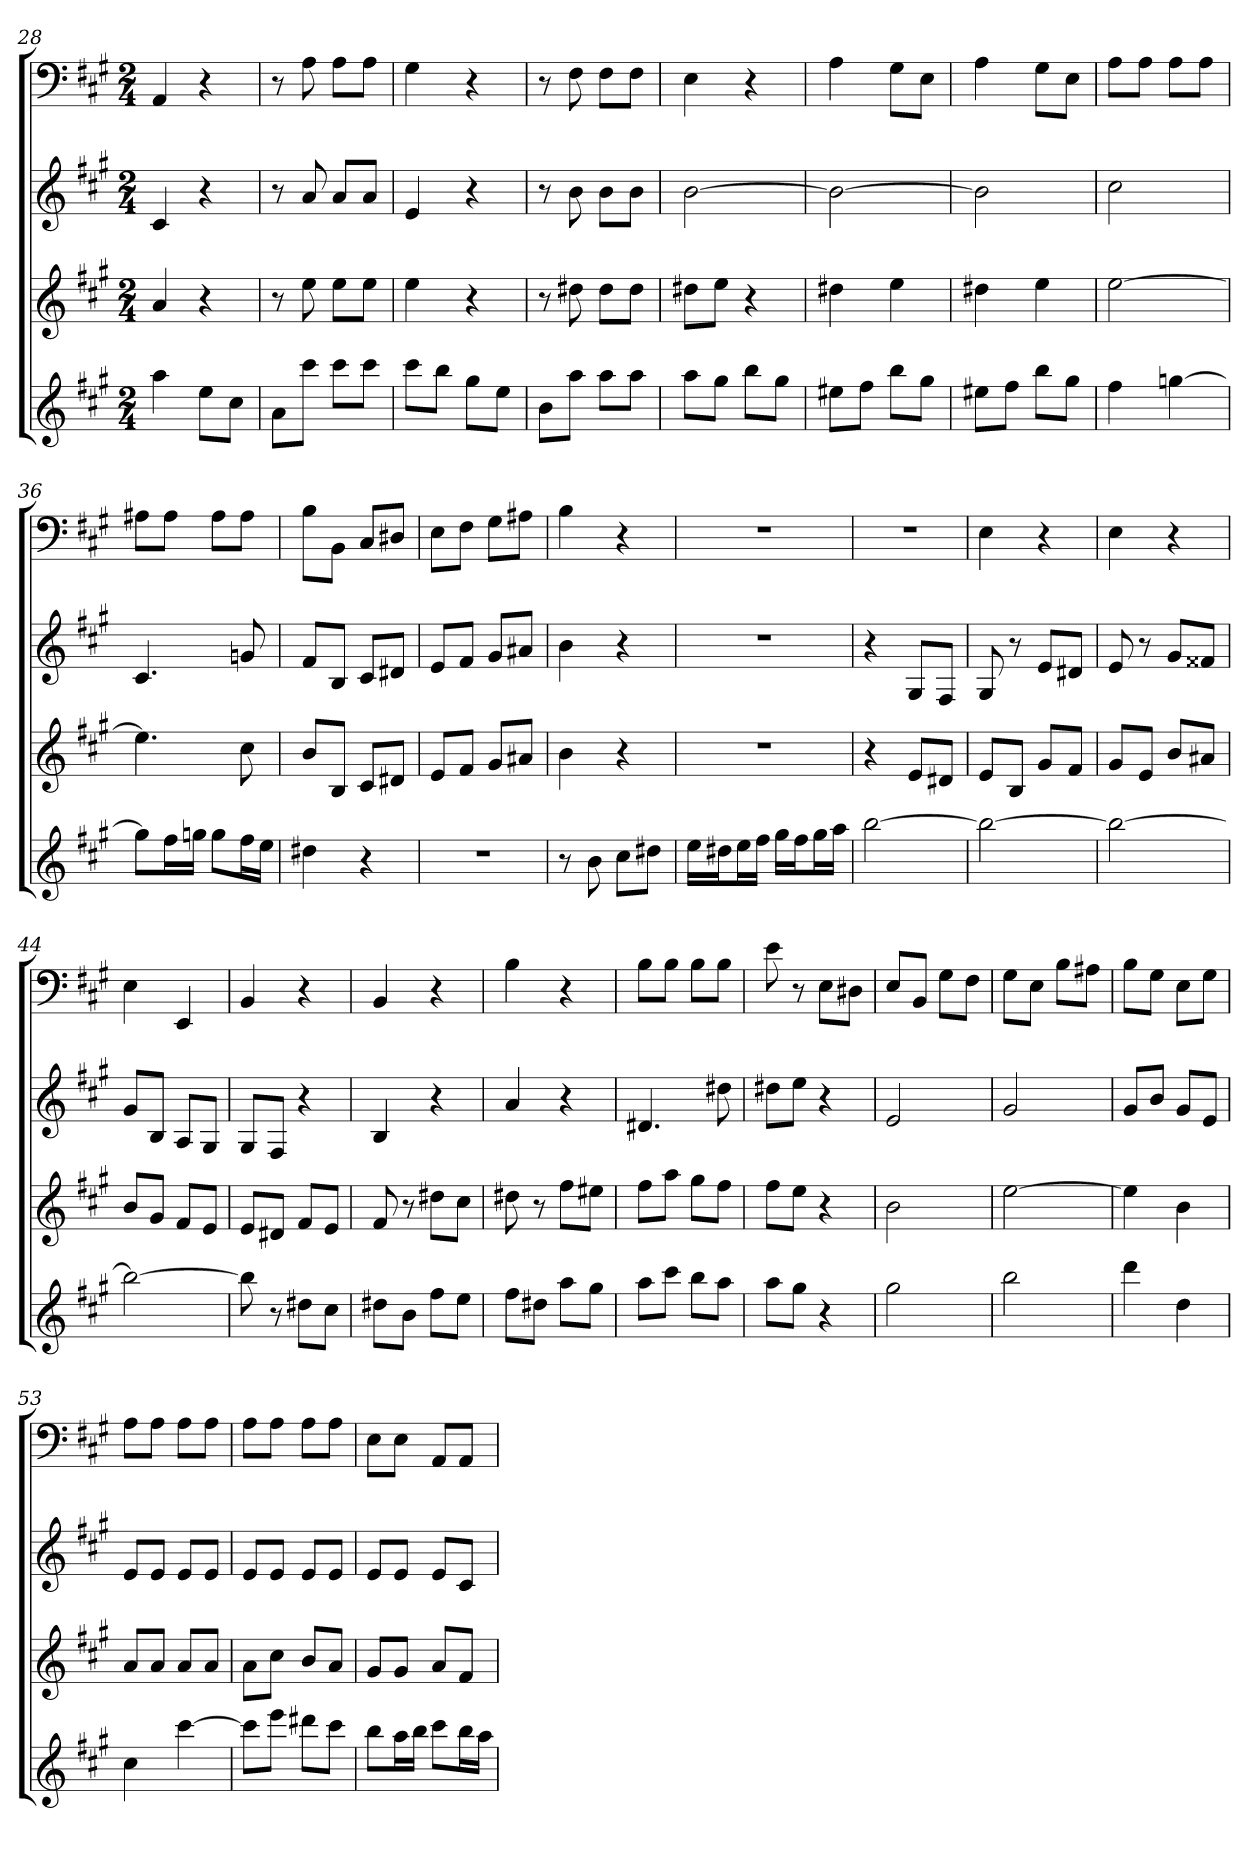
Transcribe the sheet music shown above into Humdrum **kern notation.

**kern	**kern	**kern	**kern
*part4	*part3	*part2	*part1
*staff4	*staff3	*staff2	*staff1
*k[f#c#g#]	*k[f#c#g#]	*k[f#c#g#]	*k[f#c#g#]
*A:	*A:	*A:	*A:
*M2/4	*M2/4	*M2/4	*M2/4
=28	=28	=28	=28
4aa	4a	4c#	4AA
8eeL	4r	4r	4r
8cc#J	.	.	.
=29	=29	=29	=29
8aL	8r	8r	8r
8ccc#J	8ee	8a	8A
8ccc#L	8eeL	8aL	8AL
8ccc#J	8eeJ	8aJ	8AJ
=30	=30	=30	=30
8ccc#L	4ee	4e	4G#
8bbJ	.	.	.
8gg#L	4r	4r	4r
8eeJ	.	.	.
=31	=31	=31	=31
8bL	8r	8r	8r
8aaJ	8dd#X	8b	8F#
8aaL	8dd#L	8bL	8F#L
8aaJ	8dd#J	8bJ	8F#J
=32	=32	=32	=32
8aaL	8dd#XL	[2b	4E
8gg#J	8eeJ	.	.
8bbL	4r	.	4r
8gg#J	.	.	.
=33	=33	=33	=33
8ee#XL	4dd#X	2b_	4A
8ff#J	.	.	.
8bbL	4ee	.	8G#L
8gg#J	.	.	8EJ
=34	=34	=34	=34
8ee#XL	4dd#X	2b]	4A
8ff#J	.	.	.
8bbL	4ee	.	8G#L
8gg#J	.	.	8EJ
=35	=35	=35	=35
4ff#	[2ee	2cc#	8AL
.	.	.	8AJ
[4ggn	.	.	8AL
.	.	.	8AJ
=36	=36	=36	=36
8ggL]	4.ee]	4.c#	8A#XL
16ff#L	.	.	8A#J
16ggnJJ	.	.	.
8ggL	.	.	8A#L
16ff#L	8cc#	8gn	8A#J
16eeJJ	.	.	.
=37	=37	=37	=37
4dd#X	8bL	8f#L	8BL
.	8BJ	8BJ	8BBJ
4r	8c#L	8c#L	8C#L
.	8d#XJ	8d#XJ	8D#XJ
=38	=38	=38	=38
2r	8eL	8eL	8EL
.	8f#J	8f#J	8F#J
.	8g#L	8g#L	8G#L
.	8a#XJ	8a#XJ	8A#XJ
=39	=39	=39	=39
8r	4b	4b	4B
8b	.	.	.
8cc#L	4r	4r	4r
8dd#XJ	.	.	.
=40	=40	=40	=40
16eeLL	2r	2r	2r
16dd#XJ	.	.	.
16eeL	.	.	.
16ff#JJ	.	.	.
16gg#LL	.	.	.
16ff#J	.	.	.
16gg#L	.	.	.
16aaJJ	.	.	.
=41	=41	=41	=41
[2bb	4r	4r	2r
.	8eL	8G#L	.
.	8d#XJ	8F#J	.
=42	=42	=42	=42
2bb_	8eL	8G#	4E
.	8BJ	8r	.
.	8g#L	8eL	4r
.	8f#J	8d#XJ	.
=43	=43	=43	=43
2bb_	8g#L	8e	4E
.	8eJ	8r	.
.	8bL	8g#L	4r
.	8a#XJ	8f##XJ	.
=44	=44	=44	=44
2bb_	8bL	8g#L	4E
.	8g#J	8BJ	.
.	8f#L	8AL	4EE
.	8eJ	8G#J	.
=45	=45	=45	=45
8bb]	8eL	8G#L	4BB
8r	8d#XJ	8F#J	.
8dd#XL	8f#L	4r	4r
8cc#J	8eJ	.	.
=46	=46	=46	=46
8dd#XL	8f#	4B	4BB
8bJ	8r	.	.
8ff#L	8dd#XL	4r	4r
8eeJ	8cc#J	.	.
=47	=47	=47	=47
8ff#L	8dd#X	4a	4B
8dd#XJ	8r	.	.
8aaL	8ff#L	4r	4r
8gg#J	8ee#XJ	.	.
=48	=48	=48	=48
8aaL	8ff#L	4.d#X	8BL
8ccc#J	8aaJ	.	8BJ
8bbL	8gg#L	.	8BL
8aaJ	8ff#J	8dd#X	8BJ
=49	=49	=49	=49
8aaL	8ff#L	8dd#XL	8e
8gg#J	8eeJ	8eeJ	8r
4r	4r	4r	8EL
.	.	.	8D#XJ
=50	=50	=50	=50
2gg#	2b	2e	8EL
.	.	.	8BBJ
.	.	.	8G#L
.	.	.	8F#J
=51	=51	=51	=51
2bb	[2ee	2g#	8G#L
.	.	.	8EJ
.	.	.	8BL
.	.	.	8A#XJ
=52	=52	=52	=52
4ddd	4ee]	8g#L	8BL
.	.	8bJ	8G#J
4dd	4b	8g#L	8EL
.	.	8eJ	8G#J
=53	=53	=53	=53
4cc#	8aL	8eL	8AL
.	8aJ	8eJ	8AJ
[4ccc#	8aL	8eL	8AL
.	8aJ	8eJ	8AJ
=54	=54	=54	=54
8ccc#L]	8aL	8eL	8AL
8eeeJ	8cc#J	8eJ	8AJ
8ddd#XL	8bL	8eL	8AL
8ccc#J	8aJ	8eJ	8AJ
=55	=55	=55	=55
8bbL	8g#L	8eL	8EL
16aaL	8g#J	8eJ	8EJ
16bbJJ	.	.	.
8ccc#L	8aL	8eL	8AAL
16bbL	8f#J	8c#J	8AAJ
16aaJJ	.	.	.
=	=	=	=
*-	*-	*-	*-
